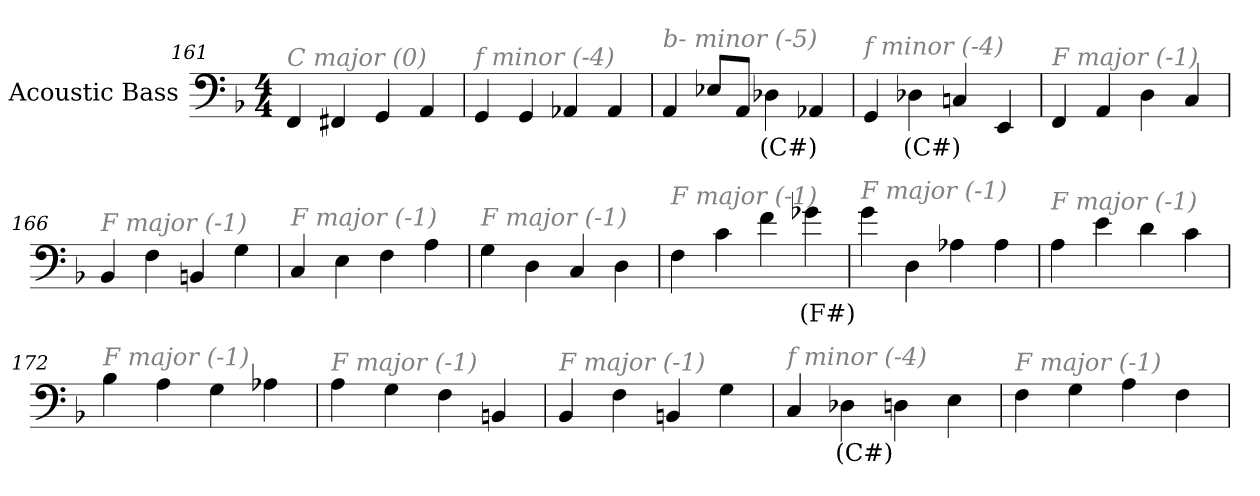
**kern	**text
*part1	*part1
*staff1	*staff1
*I"Acoustic Bass	*
*clefF4	*
*ITrd7c12	*
*k[b-]	*
*F:	*
*M4/4	*
=161	=161
!LO:TX:i:color=#808080:t=C major (0)	!
4FFF	.
4FFF#X	.
4GGG	.
4AAA	.
=162	=162
!LO:TX:i:color=#808080:t=f minor (-4)	!
4GGG	.
4GGG	.
4AAA-X	.
4AAA-	.
=163	=163
!LO:TX:i:color=#808080:t=b- minor (-5)	!
4AAA	.
8EE-XL	.
8AAAJ	.
4DD-Xi	(C#)
4AAA-X	.
=164	=164
!LO:TX:i:color=#808080:t=f minor (-4)	!
4GGG	.
4DD-Xi	(C#)
4CCn	.
4EEE	.
=165	=165
!LO:TX:i:color=#808080:t=F major (-1)	!
4FFF	.
4AAA	.
4DD	.
4CC	.
=166	=166
!LO:TX:i:color=#808080:t=F major (-1)	!
4BBB-	.
4FF	.
4BBBn	.
4GG	.
=167	=167
!LO:TX:i:color=#808080:t=F major (-1)	!
4CC	.
4EE	.
4FF	.
4AA	.
=168	=168
!LO:TX:i:color=#808080:t=F major (-1)	!
4GG	.
4DD	.
4CC	.
4DD	.
=169	=169
!LO:TX:i:color=#808080:t=F major (-1)	!
4FF	.
4C	.
4F	.
4G-Xi	(F#)
=170	=170
!LO:TX:i:color=#808080:t=F major (-1)	!
4G	.
4DD	.
4AA-X	.
4AA-	.
=171	=171
!LO:TX:i:color=#808080:t=F major (-1)	!
4AA	.
4E	.
4D	.
4C	.
=172	=172
!LO:TX:i:color=#808080:t=F major (-1)	!
4BB-	.
4AA	.
4GG	.
4AA-X	.
=173	=173
!LO:TX:i:color=#808080:t=F major (-1)	!
4AA	.
4GG	.
4FF	.
4BBBn	.
=174	=174
!LO:TX:i:color=#808080:t=F major (-1)	!
4BBB-	.
4FF	.
4BBBn	.
4GG	.
=175	=175
!LO:TX:i:color=#808080:t=f minor (-4)	!
4CC	.
4DD-Xi	(C#)
4DD	.
4EE	.
=176	=176
!LO:TX:i:color=#808080:t=F major (-1)	!
4FF	.
4GG	.
4AA	.
4FF	.
=	=
*-	*-
